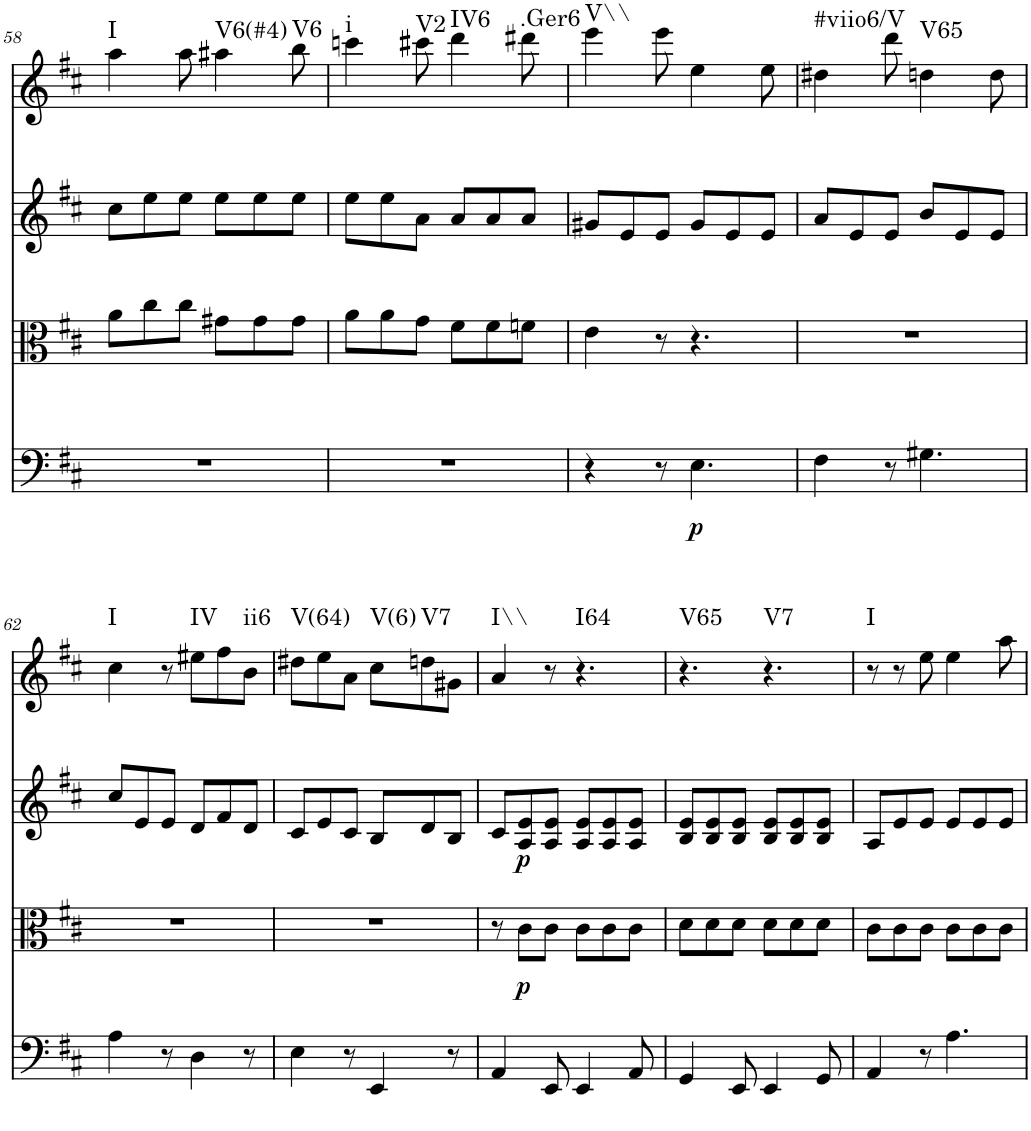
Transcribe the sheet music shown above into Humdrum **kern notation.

**kern	**dynam	**kern	**dynam	**kern	**dynam	**kern	**harte
*part4	*part4	*part3	*part3	*part2	*part2	*part1	*part1
*staff4	*staff4	*staff3	*staff3	*staff2	*staff2	*staff1	*
*I"Violoncello	*	*I"Viola	*	*I"Violin II	*	*I"Violin I	*
*I'Vc	*	*I'Vla	*	*I'Vln	*	*I'Vln	*
!!LO:PB:g=z
*clefF4	*	*clefC3	*	*clefG2	*	*clefG2	*
*k[f#c#]	*	*k[f#c#]	*	*k[f#c#]	*	*k[f#c#]	*
*M6/8	*	*M6/8	*	*M6/8	*	*M6/8	*
=58	=58	=58	=58	=58	=58	=58	=58
!	!	!	!	!	!	!	!LO:H:kt=I
2.r	.	8a\L	.	8cc#\L	.	4aa\	N
.	.	8cc#\	.	8ee\	.	.	.
.	.	8cc#\J	.	8ee\J	.	8aa\	.
!	!	!	!	!	!	!	!LO:H:kt=V6(#4)
.	.	8g#X\L	.	8ee\L	.	4aa#X\	N
.	.	8g#\	.	8ee\	.	.	.
!	!	!	!	!	!	!	!LO:H:kt=V6
.	.	8g#\J	.	8ee\J	.	8bb\	N
=59	=59	=59	=59	=59	=59	=59	=59
!	!	!	!	!	!	!	!LO:H:kt=i
2.r	.	8a\L	.	8ee\L	.	4cccn\	N
.	.	8a\	.	8ee\	.	.	.
!	!	!	!	!	!	!	!LO:H:kt=V2
.	.	8g\J	.	8a\J	.	8ccc#X\	N
!	!	!	!	!	!	!	!LO:H:kt=IV6
.	.	8f#\L	.	8a/L	.	4ddd\	N
.	.	8f#\	.	8a/	.	.	.
!	!	!	!	!	!	!	!LO:H:kt=.Ger6
.	.	8fn\J	.	8a/J	.	8ddd#X\	N
=60	=60	=60	=60	=60	=60	=60	=60
!	!	!	!	!	!	!	!LO:H:kt=V\\
4r	.	4e\	.	8g#X/L	.	4eee\	N
.	.	.	.	8e/	.	.	.
8r	.	8r	.	8e/J	.	8eee\	.
!	!LO:DY:b	!	!	!	!	!	!
4.E\	p	4.r	.	8g#/L	.	4ee\	.
.	.	.	.	8e/	.	.	.
.	.	.	.	8e/J	.	8ee\	.
=61	=61	=61	=61	=61	=61	=61	=61
!	!	!	!	!	!	!	!LO:H:kt=#viio6/V
4F#\	.	2.r	.	8a/L	.	4dd#X\	N
.	.	.	.	8e/	.	.	.
8r	.	.	.	8e/J	.	8ddd\	.
!	!	!	!	!	!	!	!LO:H:kt=V65
4.G#X\	.	.	.	8b/L	.	4ddn\	N
.	.	.	.	8e/	.	.	.
.	.	.	.	8e/J	.	8dd\	.
!!LO:LB:g=z
=62	=62	=62	=62	=62	=62	=62	=62
!	!	!	!	!	!	!	!LO:H:kt=I
4A\	.	2.r	.	8cc#/L	.	4cc#\	N
.	.	.	.	8e/	.	.	.
8r	.	.	.	8e/J	.	8r	.
!	!	!	!	!	!	!	!LO:H:kt=IV
4D\	.	.	.	8d/L	.	8ee#X\L	N
.	.	.	.	8f#/	.	8ff#\	.
!	!	!	!	!	!	!	!LO:H:kt=ii6
8r	.	.	.	8d/J	.	8b\J	N
=63	=63	=63	=63	=63	=63	=63	=63
!	!	!	!	!	!	!	!LO:H:kt=V(64)
4E\	.	2.r	.	8c#/L	.	8dd#X\L	N
.	.	.	.	8e/	.	8ee\	.
8r	.	.	.	8c#/J	.	8a\J	.
!	!	!	!	!	!	!	!LO:H:kt=V(6)
4EE/	.	.	.	8B/L	.	8cc#\L	N
!	!	!	!	!	!	!	!LO:H:kt=V7
.	.	.	.	8d/	.	8ddn\	N
8r	.	.	.	8B/J	.	8g#X\J	.
=64	=64	=64	=64	=64	=64	=64	=64
!	!	!	!	!	!	!	!LO:H:kt=I\\
4AA/	.	8r	.	8c#/L	.	4a/	N
!	!	!	!LO:DY:b	!	!LO:DY:b	!	!
.	.	8c#\L	p	8A/ 8e/	p	.	.
8EE/	.	8c#\J	.	8A/ 8e/J	.	8r	.
!	!	!	!	!	!	!	!LO:H:kt=I64
4EE/	.	8c#\L	.	8A/ 8e/L	.	4.r	N
.	.	8c#\	.	8A/ 8e/	.	.	.
8AA/	.	8c#\J	.	8A/ 8e/J	.	.	.
=65	=65	=65	=65	=65	=65	=65	=65
!	!	!	!	!	!	!	!LO:H:kt=V65
4GG/	.	8d\L	.	8B/ 8e/L	.	4.r	N
.	.	8d\	.	8B/ 8e/	.	.	.
8EE/	.	8d\J	.	8B/ 8e/J	.	.	.
!	!	!	!	!	!	!	!LO:H:kt=V7
4EE/	.	8d\L	.	8B/ 8e/L	.	4.r	N
.	.	8d\	.	8B/ 8e/	.	.	.
8GG/	.	8d\J	.	8B/ 8e/J	.	.	.
=66	=66	=66	=66	=66	=66	=66	=66
!	!	!	!	!	!	!	!LO:H:kt=I
4AA/	.	8c#\L	.	8A/L	.	8r	N
.	.	8c#\	.	8e/	.	8r	.
8r	.	8c#\J	.	8e/J	.	8ee\	.
4.A\	.	8c#\L	.	8e/L	.	4ee\	.
.	.	8c#\	.	8e/	.	.	.
.	.	8c#\J	.	8e/J	.	8aa\	.
=	=	=	=	=	=	=	=
*-	*-	*-	*-	*-	*-	*-	*-
